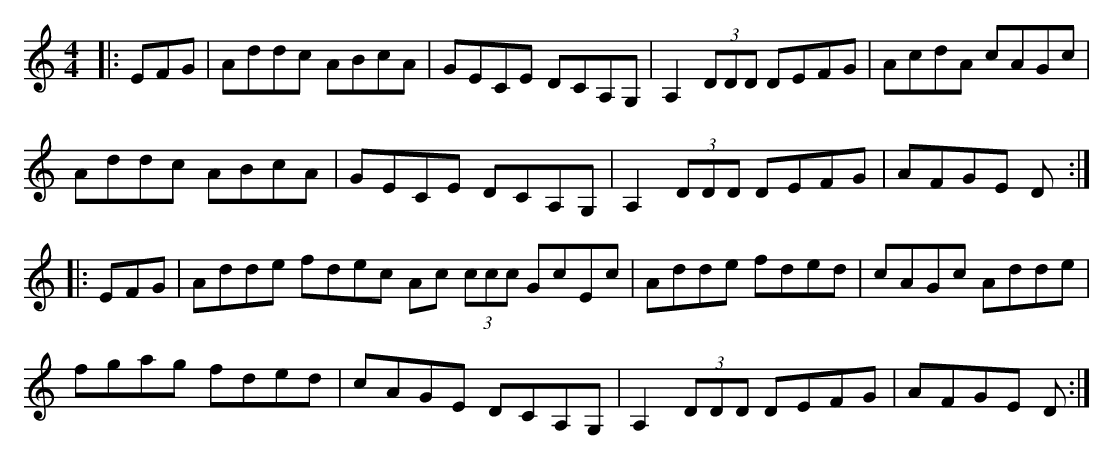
X:1
M:4/4
K:C
|:EFG|Addc ABcA|GECE DCA,G,|A,2 (3DDD DEFG|AcdA cAGc|
Addc ABcA|GECE DCA,G,|A,2 (3DDD DEFG|AFGE D:|
|:EFG|Adde fdec Ac (3ccc GcEc|Adde fded|cAGc Adde|
fgag fded|cAGE DCA,G,|A,2 (3DDD DEFG|AFGE D:|
